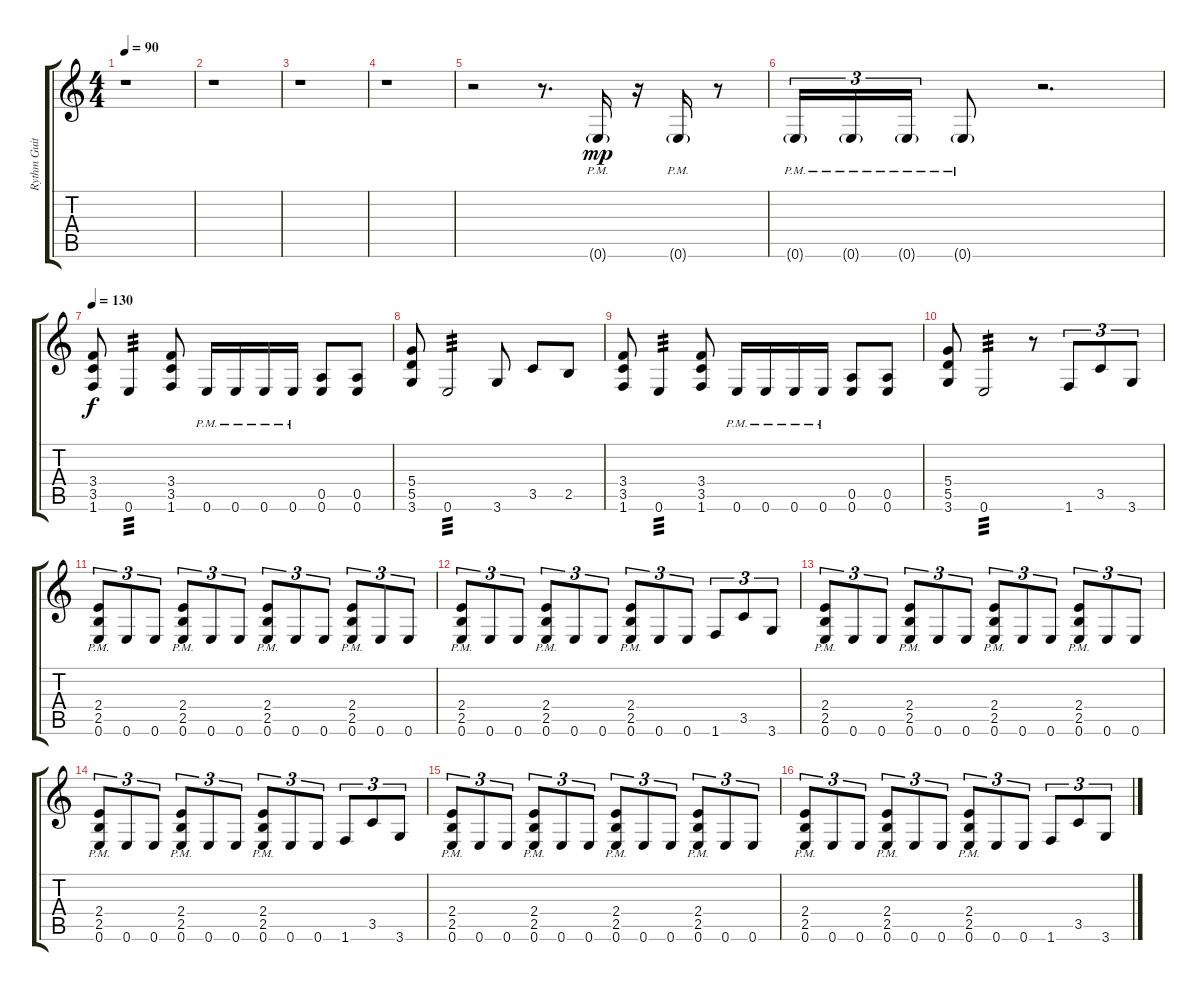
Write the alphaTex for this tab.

\track ("Rythm Guitar" "Rythm Guit") {instrument distortionguitar}
\staff {score tabs}
\tuning (E4 B3 G3 D3 A2 E2) {hide}
\ts (4 4)
\tempo 90
\clef g2
\ks c
r.1{dy f} |
r.1 |
r.1 |
r.1 |
r.2 r.8{d} 0.6{g pm}.16{dy mp} r.16 0.6{g pm}.16 r.8 |
0.6{g pm}.16{tu (3 2)} 0.6{g pm}.16{tu (3 2)} 0.6{g pm}.16{tu (3 2)} 0.6{g pm}.8 r.2{d} |
\tempo 130
(3.4 3.5 1.6).8{dy f} 0.6.4{tp 3} (3.4 3.5 1.6).8 0.6{pm}.16 0.6{pm}.16 0.6{pm}.16 0.6{pm}.16 (0.5 0.6).8 (0.5 0.6).8 |
(5.4 5.5 3.6).8 0.6.2{tp 3} 3.6.8 3.5.8 2.5.8 |
(3.4 3.5 1.6).8 0.6.4{tp 3} (3.4 3.5 1.6).8 0.6{pm}.16 0.6{pm}.16 0.6{pm}.16 0.6{pm}.16 (0.5 0.6).8 (0.5 0.6).8 |
(5.4 5.5 3.6).8 0.6.2{tp 3} r.8 1.6.8{tu (3 2)} 3.5.8{tu (3 2)} 3.6.8{tu (3 2)} |
(2.4{pm} 2.5{pm} 0.6{pm}).8{tu (3 2)} 0.6.8{tu (3 2)} 0.6.8{tu (3 2)} (2.4{pm} 2.5{pm} 0.6{pm}).8{tu (3 2)} 0.6.8{tu (3 2)} 0.6.8{tu (3 2)} (2.4{pm} 2.5{pm} 0.6{pm}).8{tu (3 2)} 0.6.8{tu (3 2)} 0.6.8{tu (3 2)} (2.4{pm} 2.5{pm} 0.6{pm}).8{tu (3 2)} 0.6.8{tu (3 2)} 0.6.8{tu (3 2)} |
(2.4{pm} 2.5{pm} 0.6{pm}).8{tu (3 2)} 0.6.8{tu (3 2)} 0.6.8{tu (3 2)} (2.4{pm} 2.5{pm} 0.6{pm}).8{tu (3 2)} 0.6.8{tu (3 2)} 0.6.8{tu (3 2)} (2.4{pm} 2.5{pm} 0.6{pm}).8{tu (3 2)} 0.6.8{tu (3 2)} 0.6.8{tu (3 2)} 1.6.8{tu (3 2)} 3.5.8{tu (3 2)} 3.6.8{tu (3 2)} |
(2.4{pm} 2.5{pm} 0.6{pm}).8{tu (3 2)} 0.6.8{tu (3 2)} 0.6.8{tu (3 2)} (2.4{pm} 2.5{pm} 0.6{pm}).8{tu (3 2)} 0.6.8{tu (3 2)} 0.6.8{tu (3 2)} (2.4{pm} 2.5{pm} 0.6{pm}).8{tu (3 2)} 0.6.8{tu (3 2)} 0.6.8{tu (3 2)} (2.4{pm} 2.5{pm} 0.6{pm}).8{tu (3 2)} 0.6.8{tu (3 2)} 0.6.8{tu (3 2)} |
(2.4{pm} 2.5{pm} 0.6{pm}).8{tu (3 2)} 0.6.8{tu (3 2)} 0.6.8{tu (3 2)} (2.4{pm} 2.5{pm} 0.6{pm}).8{tu (3 2)} 0.6.8{tu (3 2)} 0.6.8{tu (3 2)} (2.4{pm} 2.5{pm} 0.6{pm}).8{tu (3 2)} 0.6.8{tu (3 2)} 0.6.8{tu (3 2)} 1.6.8{tu (3 2)} 3.5.8{tu (3 2)} 3.6.8{tu (3 2)} |
(2.4{pm} 2.5{pm} 0.6{pm}).8{tu (3 2)} 0.6.8{tu (3 2)} 0.6.8{tu (3 2)} (2.4{pm} 2.5{pm} 0.6{pm}).8{tu (3 2)} 0.6.8{tu (3 2)} 0.6.8{tu (3 2)} (2.4{pm} 2.5{pm} 0.6{pm}).8{tu (3 2)} 0.6.8{tu (3 2)} 0.6.8{tu (3 2)} (2.4{pm} 2.5{pm} 0.6{pm}).8{tu (3 2)} 0.6.8{tu (3 2)} 0.6.8{tu (3 2)} |
(2.4{pm} 2.5{pm} 0.6{pm}).8{tu (3 2)} 0.6.8{tu (3 2)} 0.6.8{tu (3 2)} (2.4{pm} 2.5{pm} 0.6{pm}).8{tu (3 2)} 0.6.8{tu (3 2)} 0.6.8{tu (3 2)} (2.4{pm} 2.5{pm} 0.6{pm}).8{tu (3 2)} 0.6.8{tu (3 2)} 0.6.8{tu (3 2)} 1.6.8{tu (3 2)} 3.5.8{tu (3 2)} 3.6.8{tu (3 2)}
